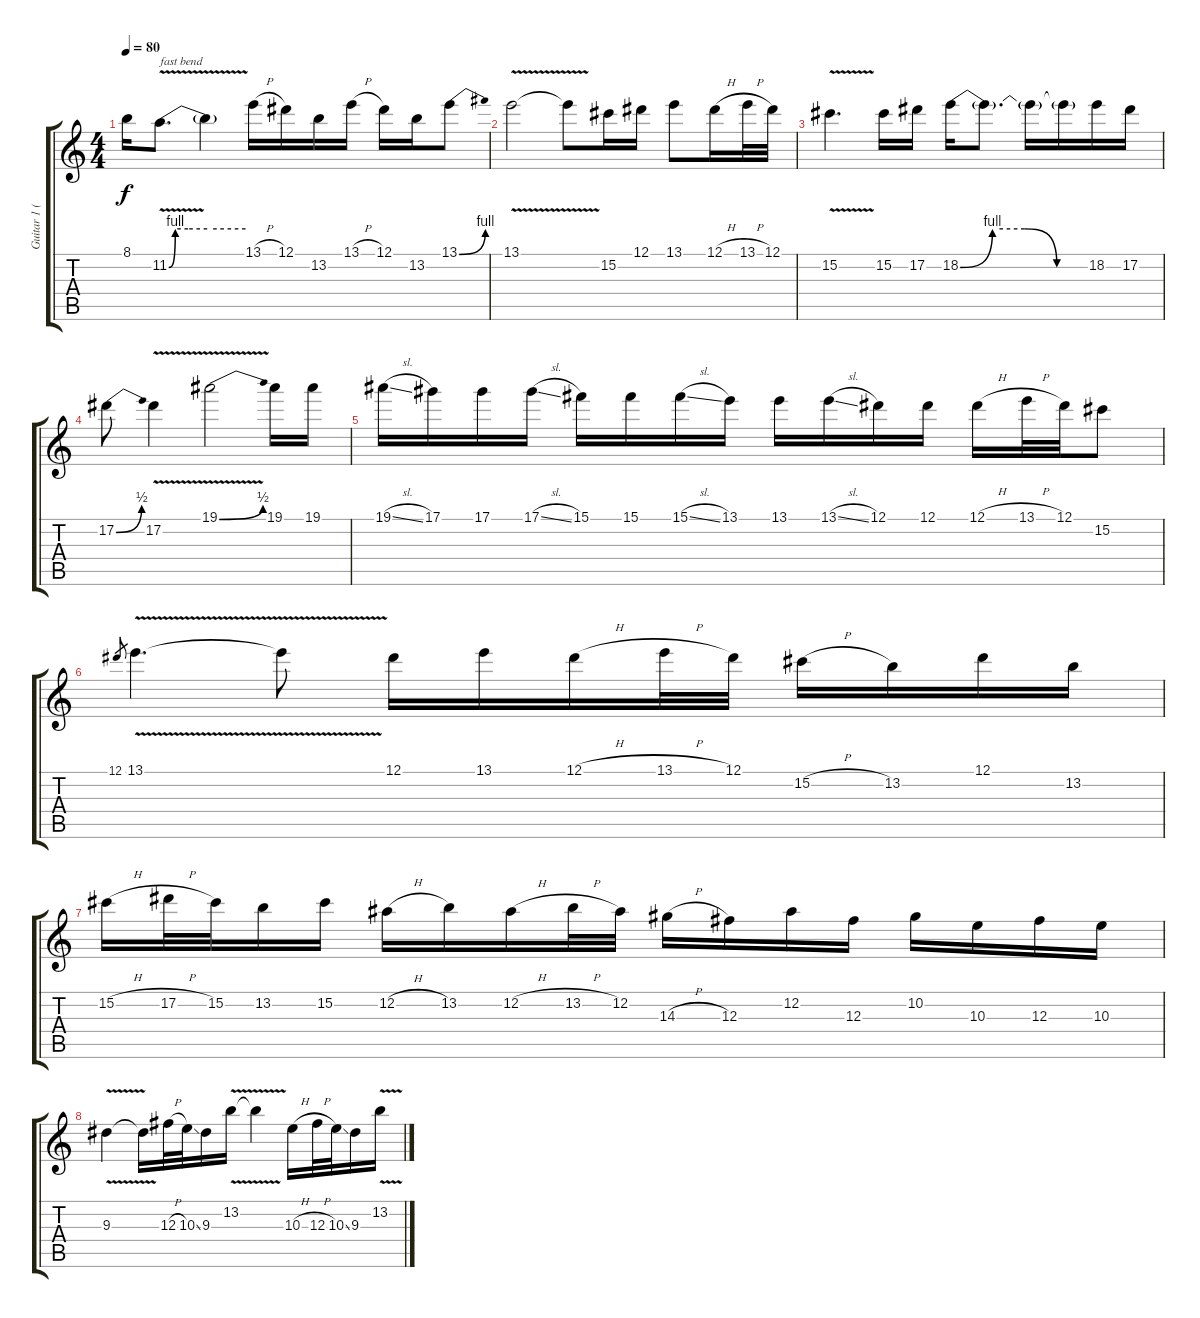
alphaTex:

\track ("Guitar 1 (Slash)" "Guitar 1 (") {instrument overdrivenguitar}
\staff {score tabs}
\tuning (Eb4 Bb3 Gb3 Db3 Ab2 Eb2) {hide}
\ts (4 4)
\tempo 80
\clef g2
\ks c
8.1.16{dy f} 11.2{be (custom 0 0 5 4 15 4 30 4 60 4) v}.8{d txt "fast bend"} 11.2{t}.4 13.1{h}.16 12.1.16 13.2.16 13.1{h}.16 12.1.16 13.2.16 13.1{be (bend 0 0 60 4)}.8 |
13.1{v}.2 13.1{t}.8 15.2.16 12.1.16 13.1.8 12.1{h}.16 13.1{h}.32 12.1.32 |
15.2{v}.4{d} 15.2.16 17.2.16 18.2{be (custom 0 0 15 4 30 4 45 0 60 0)}.16 18.2{t}.8{d} 18.2{t}.16 18.2{t}.16 18.2.16 17.2.16 |
17.2{be (bend 0 0 60 2)}.8 17.2{v}.4 19.1{be (bend 0 0 60 2) v}.2 19.1.16 19.1.16 |
19.1{sl}.16 17.1.16 17.1.16 17.1{sl}.16 15.1.16 15.1.16 15.1{sl}.16 13.1.16 13.1.16 13.1{sl}.16 12.1.16 12.1.16 12.1{h}.16 13.1{h}.32 12.1.32 15.2.8 |
12.1.8{gr} 13.1{v}.4{d} 13.1{t}.8 12.1.16 13.1.16 12.1{h}.16 13.1{h}.32 12.1.32 15.2{h}.16 13.2.16 12.1.16 13.2.16 |
15.2{h}.16 17.2{h}.32 15.2.32 13.2.16 15.2.16 12.2{h}.16 13.2.16 12.2{h}.16 13.2{h}.32 12.2.32 14.3{h}.16 12.3.16 12.2.16 12.3.16 10.2.16 10.3.16 12.3.16 10.3.16 |
9.3{v}.4 9.3{t}.16 12.3{h}.32 10.3{ss}.32 9.3.16 13.2{v}.16 13.2{t}.4 10.3{h}.16 12.3{h}.32 10.3{ss}.32 9.3.16 13.2{v}.16
